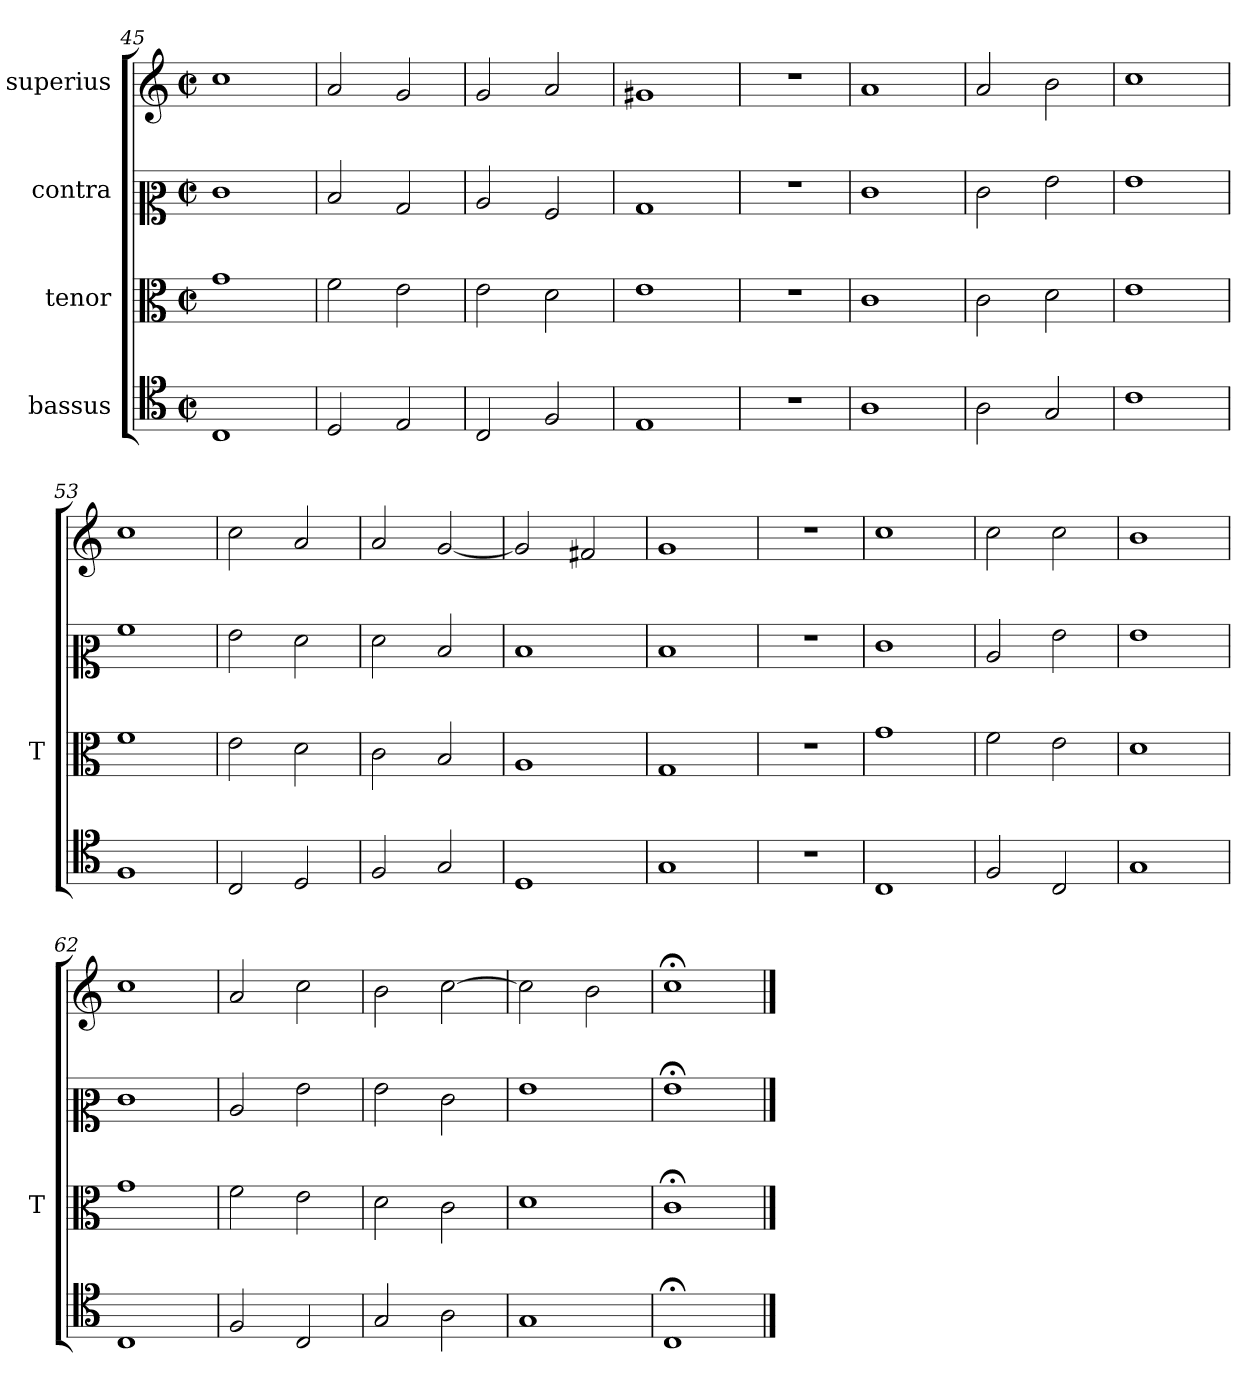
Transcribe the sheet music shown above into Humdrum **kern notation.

**kern	**kern	**kern	**kern
*part4	*part3	*part2	*part1
*staff4	*staff3	*staff2	*staff1
*I"bassus	*I"tenor	*I"contra	*I"superius
*	*I'T	*	*
*clefC4	*clefC3	*clefC2	*clefG2
*M2/2	*M2/2	*M2/2	*M2/2
*met(c|)	*met(c|)	*met(c|)	*met(c|)
=45	=45	=45	=45
1C	1g	1e	1cc
=46	=46	=46	=46
2D	2f	2d	2a
2E	2e	2B	2g
=47	=47	=47	=47
2C	2e	2c	2g
2F	2d	2A	2a
=48	=48	=48	=48
1E	1e	1B	1g#X
=49	=49	=49	=49
1r	1r	1r	1r
=50	=50	=50	=50
1A	1c	1e	1a
=51	=51	=51	=51
2A	2c	2e	2a
2G	2d	2g	2b
=52	=52	=52	=52
1c	1e	1g	1cc
=53	=53	=53	=53
1F	1f	1a	1cc
=54	=54	=54	=54
2C	2e	2g	2cc
2D	2d	2f	2a
=55	=55	=55	=55
2F	2c	2f	2a
2G	2B	2d	[2g
=56	=56	=56	=56
1D	1A	1d	2g]
.	.	.	2f#X
=57	=57	=57	=57
1G	1G	1d	1g
=58	=58	=58	=58
1r	1r	1r	1r
=59	=59	=59	=59
1C	1g	1e	1cc
=60	=60	=60	=60
2F	2f	2c	2cc
2C	2e	2g	2cc
=61	=61	=61	=61
1G	1d	1g	1b
=62	=62	=62	=62
1C	1g	1e	1cc
=63	=63	=63	=63
2F	2f	2c	2a
2C	2e	2g	2cc
=64	=64	=64	=64
2G	2d	2g	2b
2A	2c	2e	[2cc
=65	=65	=65	=65
1G	1d	1g	2cc]
.	.	.	2b
=66	=66	=66	=66
1C;<	1c;<	1g;<	1cc;<
==	==	==	==
*-	*-	*-	*-
